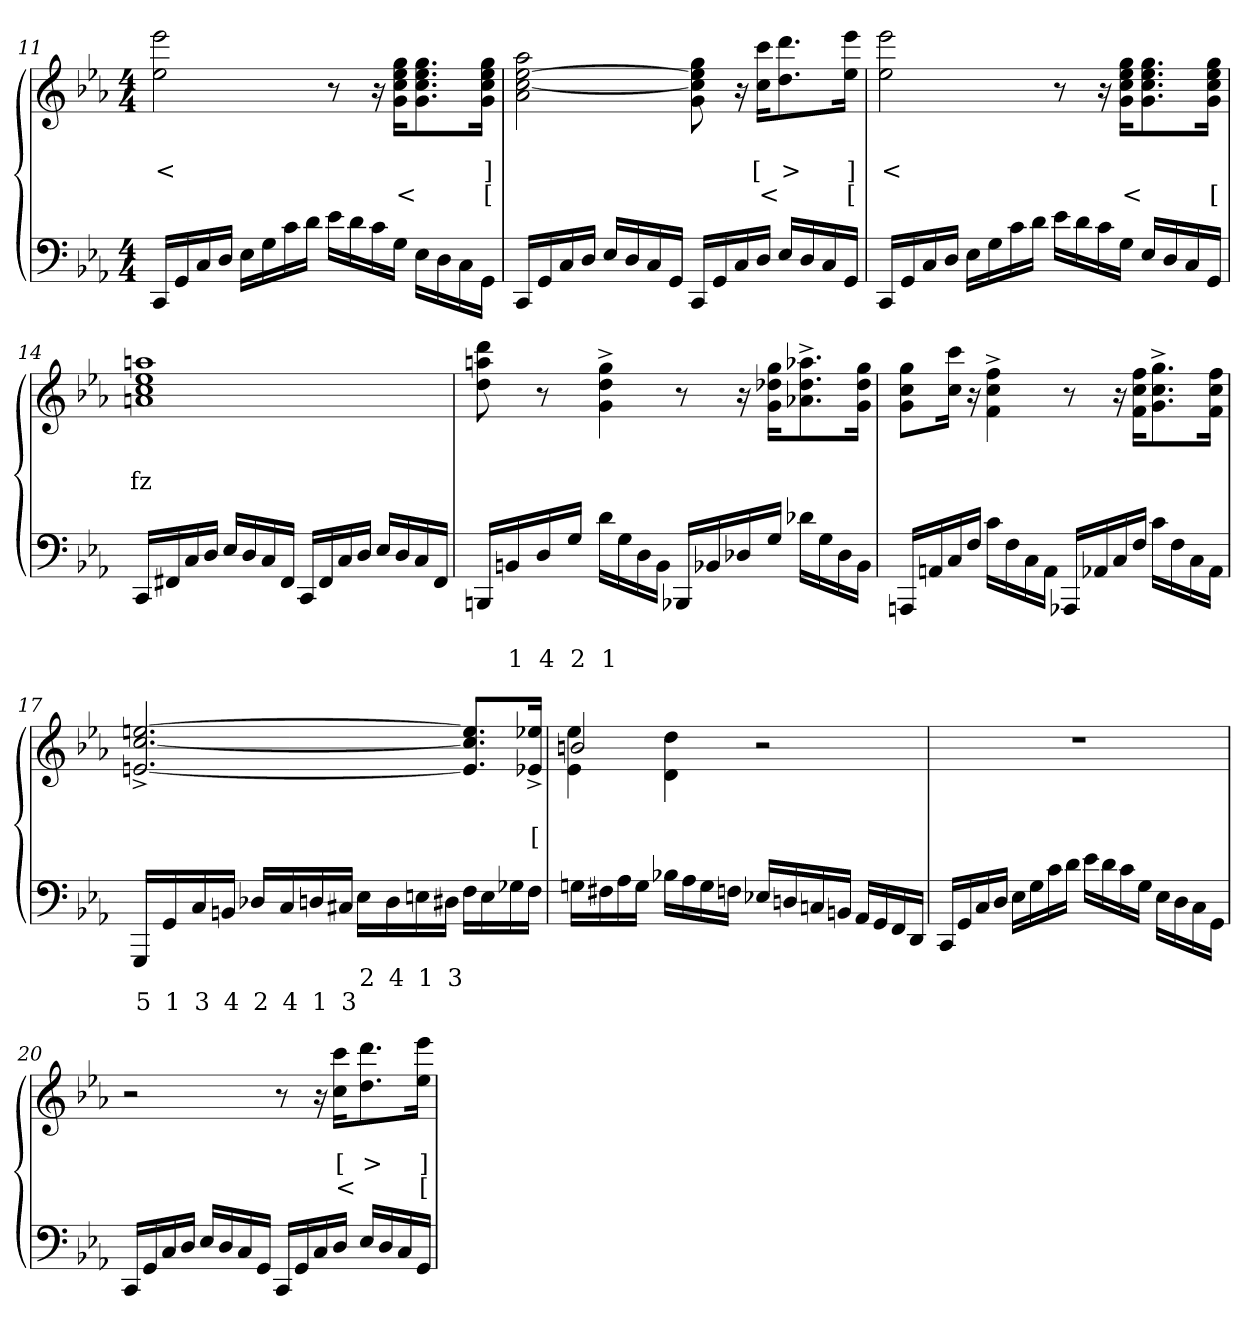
**kern	**text	**text	**kern	**text	**text	**text
*part2	*part2	*part2	*part1	*part1	*part1	*part1
*staff2	*staff2	*staff2	*staff1	*staff1	*staff1	*staff1
*clefF4	*	*	*clefG2	*	*	*
*k[b-e-a-]	*	*	*k[b-e-a-]	*	*	*
*M4/4	*	*	*M4/4	*	*	*
=11	=11	=11	=11	=11	=11	=11
16CCLL	.	.	2eee- 2ee-	.	<	.
16GG	.	.	.	.	.	.
16C	.	.	.	.	.	.
16DJJ	.	.	.	.	.	.
16E-LL	.	.	.	.	.	.
16G	.	.	.	.	.	.
16c	.	.	.	.	.	.
16dJJ	.	.	.	.	.	.
16e-LL	.	.	8r	.	>	.
16d	.	.	.	.	.	.
16c	.	.	16r	.	.	p
16GJJ	.	.	16gg 16ee- 16cc 16gKL	.	.	<
16E-LL	.	.	8.gg 8.ee- 8.cc 8.g	.	.	.
16D\	.	.	.	.	.	.
16C	.	.	.	.	.	.
16GGJJ	.	.	16gg 16ee- 16cc 16gJk	.	]	[
=12	=12	=12	=12	=12	=12	=12
16CCLL	.	.	2aa-\ [2ee-\ [2cc\ 2a-\	.	.	.
16GG	.	.	.	.	.	.
16C	.	.	.	.	.	.
16DJJ	.	.	.	.	.	.
16E-LL	.	.	.	.	.	.
16D	.	.	.	.	.	.
16C	.	.	.	.	.	.
16GGJJ	.	.	.	.	.	.
16CCLL	.	.	8gg 8ee-] 8cc] 8g	.	.	.
16GG	.	.	.	.	.	.
16C	.	.	16r	.	.	f
16DJJ	.	.	16ccc 16ccKL	.	[	<
16E-LL	.	.	8.ddd 8.dd	.	>	.
16D	.	.	.	.	.	.
16C	.	.	.	.	.	.
16GGJJ	.	.	16eee- 16ee-Jk	.	]	[
=13	=13	=13	=13	=13	=13	=13
16CCLL	.	.	2eee- 2ee-	.	<	.
16GG	.	.	.	.	.	.
16C	.	.	.	.	.	.
16DJJ	.	.	.	.	.	.
16E-LL	.	.	.	.	.	.
16G	.	.	.	.	.	.
16c	.	.	.	.	.	.
16dJJ	.	.	.	.	.	.
16e-LL	.	.	8r	.	>	.
16d	.	.	.	.	.	.
16c	.	.	16r	.	.	.
16GJJ	.	.	16gg 16ee- 16cc 16gKL	.	.	<
16E-LL	.	.	8.gg 8.ee- 8.cc 8.g	.	.	.
16D	.	.	.	.	.	.
16C	.	.	.	.	.	.
16GGJJ	.	.	16gg 16ee- 16cc 16gJk	.	.	[
=14	=14	=14	=14	=14	=14	=14
16CCLL	.	.	1aan 1ee- 1cc 1an	.	fz	.
16FF#X	.	.	.	.	.	.
16C	.	.	.	.	.	.
16DJJ	.	.	.	.	.	.
16E-LL	.	.	.	.	.	.
16D	.	.	.	.	.	.
16C	.	.	.	.	.	.
16FF#JJ	.	.	.	.	.	.
16CCLL	.	.	.	.	.	.
16FF#	.	.	.	.	.	.
16C	.	.	.	.	.	.
16DJJ	.	.	.	.	.	.
16E-LL	.	.	.	.	.	.
16D	.	.	.	.	.	.
16C	.	.	.	.	.	.
16FF#JJ	.	.	.	.	.	.
=15	=15	=15	=15	=15	=15	=15
16BBBnLL	.	.	8ddd 8aan 8dd	.	.	.
16BBn	.	1	.	.	.	.
16D	.	4	8r	.	.	.
16GJJ	.	2	.	.	.	.
16dLL	.	1	4gg^> 4dd^> 4g^>	.	.	.
16G	.	.	.	.	.	.
16D	.	.	.	.	.	.
16BBJJ	.	.	.	.	.	.
16BBB-XLL	.	.	8r	.	.	.
16BB-	.	.	.	.	.	.
16D-X	.	.	16r	.	.	.
16GJJ	.	.	16gg 16dd-X 16gKL	.	.	.
16d-LL	.	.	8.aa-X^> 8.dd-^> 8.a-X^>	.	.	.
16G	.	.	.	.	.	.
16D-	.	.	.	.	.	.
16BB-JJ	.	.	16gg 16dd- 16gJk	.	.	.
=16	=16	=16	=16	=16	=16	=16
16AAAnLL	.	.	8gg 8cc 8gL	.	.	.
16AAn	.	.	.	.	.	.
16C	.	.	16ccc 16ccJk	.	.	.
16FJJ	.	.	16r	.	.	.
16cLL	.	.	4ff^> 4cc^> 4f^>	.	.	.
16F	.	.	.	.	.	.
16C	.	.	.	.	.	.
16AAJJ	.	.	.	.	.	.
16AAA-XLL	.	.	8r	.	.	.
16AA-	.	.	.	.	.	.
16C	.	.	16r	.	.	.
16FJJ	.	.	16ff 16cc 16fKL	.	.	.
16cLL	.	.	8.gg^> 8.cc^> 8.g^>	.	.	.
16F	.	.	.	.	.	.
16C	.	.	.	.	.	.
16AA-JJ	.	.	16ff 16cc 16fJk	.	.	.
=17	=17	=17	=17	=17	=17	=17
16GGGLL	.	5	[2.een^> [2.cc^> [2.en^>	.	.	.
16GG	.	1	.	.	.	.
16C	.	3	.	.	.	.
16BBnJJ	.	4	.	.	.	.
16D-XLL	.	2	.	.	.	.
16C	.	4	.	.	.	.
16Dn	.	1	.	.	.	.
16C#XJJ	.	3	.	.	.	.
16E-LL	2	.	.	.	.	.
16D	4	.	.	.	.	.
16En	1	.	.	.	.	.
16D#XJJ	3	.	.	.	.	.
16FLL	.	.	8.ee] 8.cc] 8.e]L	.	.	.
16E	.	.	.	.	.	.
16G-X	.	.	.	.	.	.
16FJJ	.	.	16ee-X^> 16e-X^>Jk	.	[	.
=18	=18	=18	=18	=18	=18	=18
*	*	*	*^	*	*	*
16GnLL	.	.	2bn	4ee- 4e-	.	.	.
16F#X	.	.	.	.	.	.	.
16A-	.	.	.	.	.	.	.
16GJJ	.	.	.	.	.	.	.
16B-XLL	.	.	.	4dd 4d	.	.	.
16A-	.	.	.	.	.	.	.
16G	.	.	.	.	.	.	.
16FnJJ	.	.	.	.	.	.	.
16E-XLL	.	.	2ryy	2r	.	.	.
16Dn	.	.	.	.	.	.	.
16Cn	.	.	.	.	.	.	.
16BBnJJ	.	.	.	.	.	.	.
16AA-LL	.	.	.	.	.	.	.
16GG	.	.	.	.	.	.	.
16FF	.	.	.	.	.	.	.
16DDJJ	.	.	.	.	.	.	.
*	*	*	*v	*v	*	*	*
=19	=19	=19	=19	=19	=19	=19
16CCLL	.	.	1r	.	.	.
16GG	.	.	.	.	.	.
16C	.	.	.	.	.	.
16DJJ	.	.	.	.	.	.
16E-LL	.	.	.	.	.	.
16G	.	.	.	.	.	.
16c	.	.	.	.	.	.
16dJJ	.	.	.	.	.	.
16e-LL	.	.	.	.	.	.
16d	.	.	.	.	.	.
16c	.	.	.	.	.	.
16GJJ	.	.	.	.	.	.
16E-LL	.	.	.	.	.	.
16D\	.	.	.	.	.	.
16C	.	.	.	.	.	.
16GGJJ	.	.	.	.	.	.
=20	=20	=20	=20	=20	=20	=20
16CCLL	.	.	2r	.	.	.
16GG	.	.	.	.	.	.
16C	.	.	.	.	.	.
16DJJ	.	.	.	.	.	.
16E-LL	.	.	.	.	.	.
16D	.	.	.	.	.	.
16C	.	.	.	.	.	.
16GGJJ	.	.	.	.	.	.
16CCLL	.	.	8r	.	.	.
16GG	.	.	.	.	.	.
16C	.	.	16r	.	.	p
16DJJ	.	.	16ccc 16ccKL	.	[	<
16E-LL	.	.	8.ddd 8.dd	.	>	.
16D	.	.	.	.	.	.
16C	.	.	.	.	.	.
16GGJJ	.	.	16eee- 16ee-Jk	.	]	[
=	=	=	=	=	=	=
*-	*-	*-	*-	*-	*-	*-
